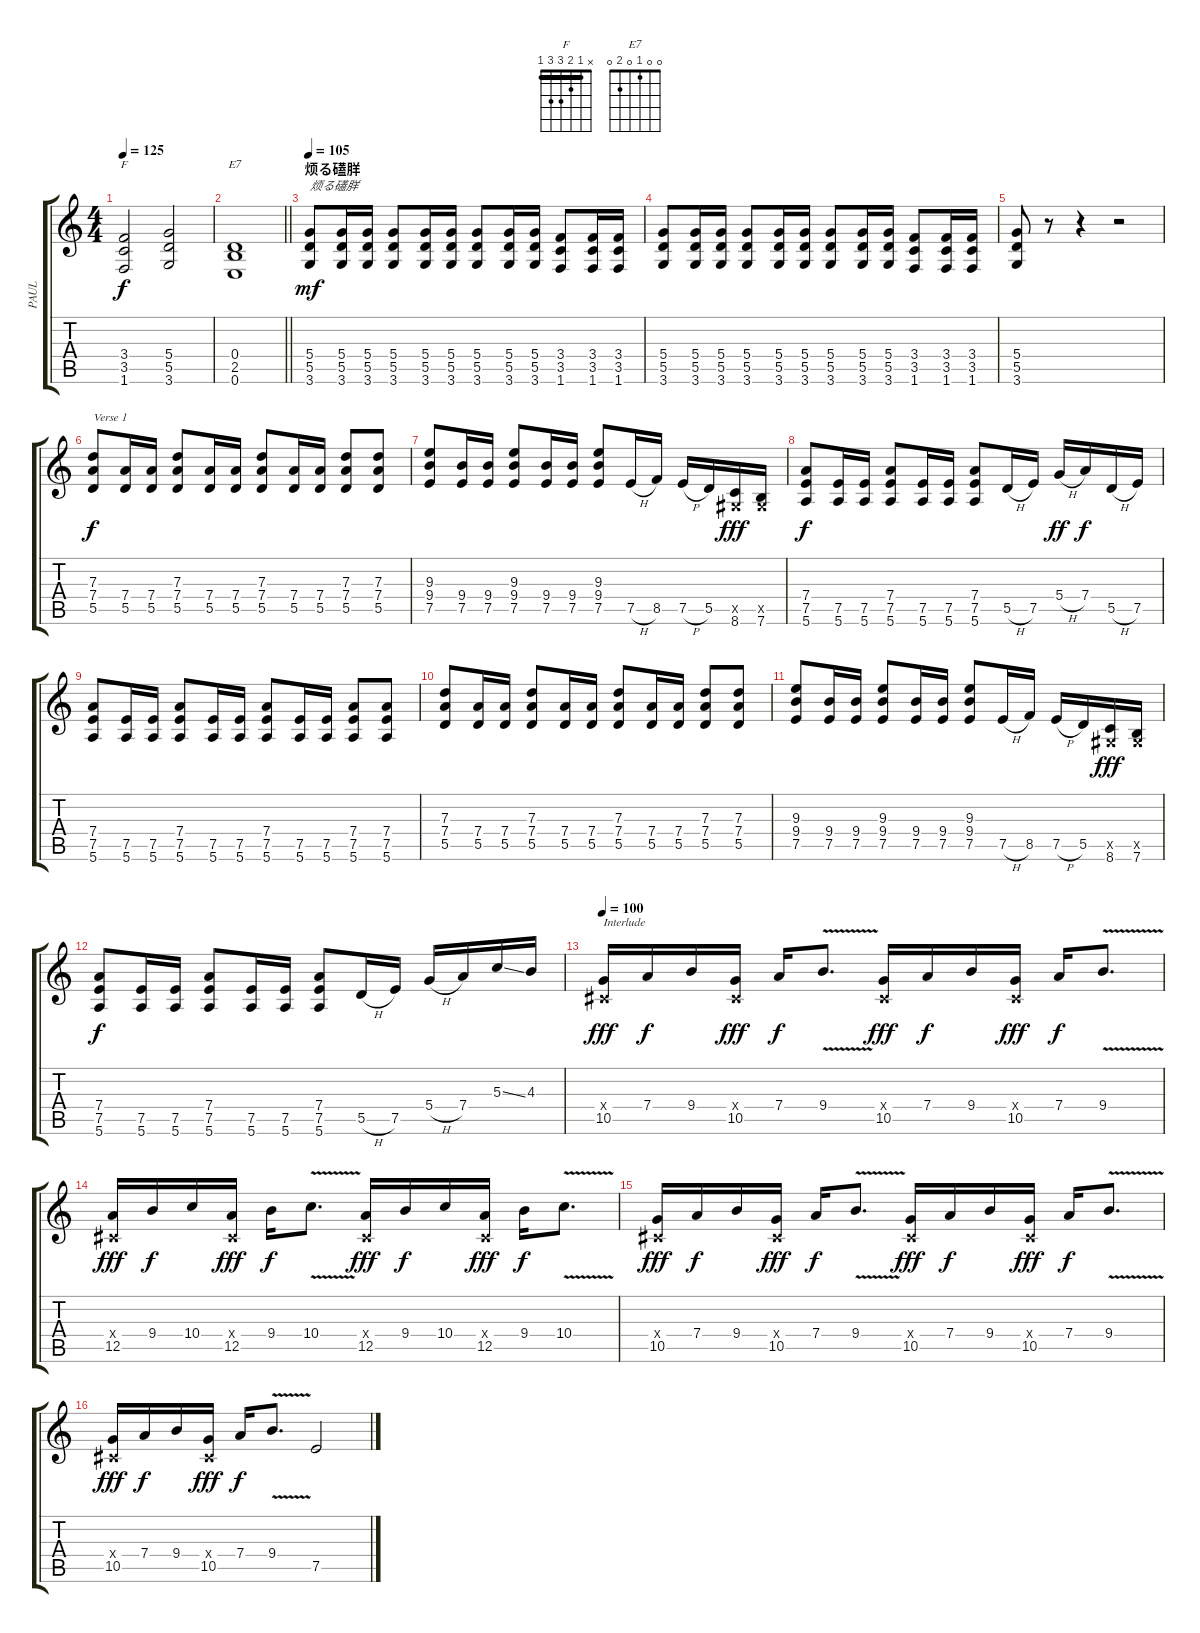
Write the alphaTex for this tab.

\track ("PAUL" "PAUL") {instrument overdrivenguitar}
\staff {score tabs}
\tuning (E4 B3 G3 D3 A2 E2) {hide}
\chord ("F" x 1 2 3 3 1) {barre 1}
\chord ("E7" 0 0 1 0 2 0)
\ts (4 4)
\tempo 125
\clef g2
\ks c
(3.4 3.5 1.6).2{ch "F" dy f} (5.4 5.5 3.6).2 |
\barLineRight lightlight
(0.4 2.5 0.6).1{ch "E7"} |
\section ("" "烦る礚羘")
\tempo 100
\tempo 105
(5.4 5.5 3.6).8{txt "烦る礚羘" dy mf} (5.4 5.5 3.6).16 (5.4 5.5 3.6).16 (5.4 5.5 3.6).8 (5.4 5.5 3.6).16 (5.4 5.5 3.6).16 (5.4 5.5 3.6).8 (5.4 5.5 3.6).16 (5.4 5.5 3.6).16 (3.4 3.5 1.6).8 (3.4 3.5 1.6).16 (3.4 3.5 1.6).16 |
(5.4 5.5 3.6).8 (5.4 5.5 3.6).16 (5.4 5.5 3.6).16 (5.4 5.5 3.6).8 (5.4 5.5 3.6).16 (5.4 5.5 3.6).16 (5.4 5.5 3.6).8 (5.4 5.5 3.6).16 (5.4 5.5 3.6).16 (3.4 3.5 1.6).8 (3.4 3.5 1.6).16 (3.4 3.5 1.6).16 |
(5.4 5.5 3.6).8 r.8 r.4 r.2 |
(7.3 7.4 5.5).8{txt "Verse 1" dy f} (7.4 5.5).16 (7.4 5.5).16 (7.3 7.4 5.5).8 (7.4 5.5).16 (7.4 5.5).16 (7.3 7.4 5.5).8 (7.4 5.5).16 (7.4 5.5).16 (7.3 7.4 5.5).8 (7.3 7.4 5.5).8 |
(9.3 9.4 7.5).8 (9.4 7.5).16 (9.4 7.5).16 (9.3 9.4 7.5).8 (9.4 7.5).16 (9.4 7.5).16 (9.3 9.4 7.5).8 7.5{h}.16 8.5.16 7.5{h}.16 5.5.16 (-1.5{x} 8.6).16{dy fff} (-1.5{x} 7.6).16 |
(7.4 7.5 5.6).8{dy f} (7.5 5.6).16 (7.5 5.6).16 (7.4 7.5 5.6).8 (7.5 5.6).16 (7.5 5.6).16 (7.4 7.5 5.6).8 5.5{h}.16 7.5.16 5.4{h}.16{dy ff} 7.4.16{dy f} 5.5{h}.16 7.5.16 |
(7.4 7.5 5.6).8 (7.5 5.6).16 (7.5 5.6).16 (7.4 7.5 5.6).8 (7.5 5.6).16 (7.5 5.6).16 (7.4 7.5 5.6).8 (7.5 5.6).16 (7.5 5.6).16 (7.4 7.5 5.6).8 (7.4 7.5 5.6).8 |
(7.3 7.4 5.5).8 (7.4 5.5).16 (7.4 5.5).16 (7.3 7.4 5.5).8 (7.4 5.5).16 (7.4 5.5).16 (7.3 7.4 5.5).8 (7.4 5.5).16 (7.4 5.5).16 (7.3 7.4 5.5).8 (7.3 7.4 5.5).8 |
(9.3 9.4 7.5).8 (9.4 7.5).16 (9.4 7.5).16 (9.3 9.4 7.5).8 (9.4 7.5).16 (9.4 7.5).16 (9.3 9.4 7.5).8 7.5{h}.16 8.5.16 7.5{h}.16 5.5.16 (-1.5{x} 8.6).16{dy fff} (-1.5{x} 7.6).16 |
(7.4 7.5 5.6).8{dy f} (7.5 5.6).16 (7.5 5.6).16 (7.4 7.5 5.6).8 (7.5 5.6).16 (7.5 5.6).16 (7.4 7.5 5.6).8 5.5{h}.16 7.5.16 5.4{h}.16 7.4.16 5.3{ss}.16 4.3.16 |
\tempo 100
(-1.4{x} 10.5).16{txt "Interlude" dy fff volume 16} 7.4.16{dy f} 9.4.16 (-1.4{x} 10.5).16{dy fff} 7.4.16{dy f} 9.4{v}.8{d} (-1.4{x} 10.5).16{dy fff} 7.4.16{dy f} 9.4.16 (-1.4{x} 10.5).16{dy fff} 7.4.16{dy f} 9.4{v}.8{d} |
(-1.4{x} 12.5).16{dy fff} 9.4.16{dy f} 10.4.16 (-1.4{x} 12.5).16{dy fff} 9.4.16{dy f} 10.4{v}.8{d} (-1.4{x} 12.5).16{dy fff} 9.4.16{dy f} 10.4.16 (-1.4{x} 12.5).16{dy fff} 9.4.16{dy f} 10.4{v}.8{d} |
(-1.4{x} 10.5).16{dy fff} 7.4.16{dy f} 9.4.16 (-1.4{x} 10.5).16{dy fff} 7.4.16{dy f} 9.4{v}.8{d} (-1.4{x} 10.5).16{dy fff} 7.4.16{dy f} 9.4.16 (-1.4{x} 10.5).16{dy fff} 7.4.16{dy f} 9.4{v}.8{d} |
(-1.4{x} 10.5).16{dy fff} 7.4.16{dy f} 9.4.16 (-1.4{x} 10.5).16{dy fff} 7.4.16{dy f} 9.4{v}.8{d} 7.5.2
